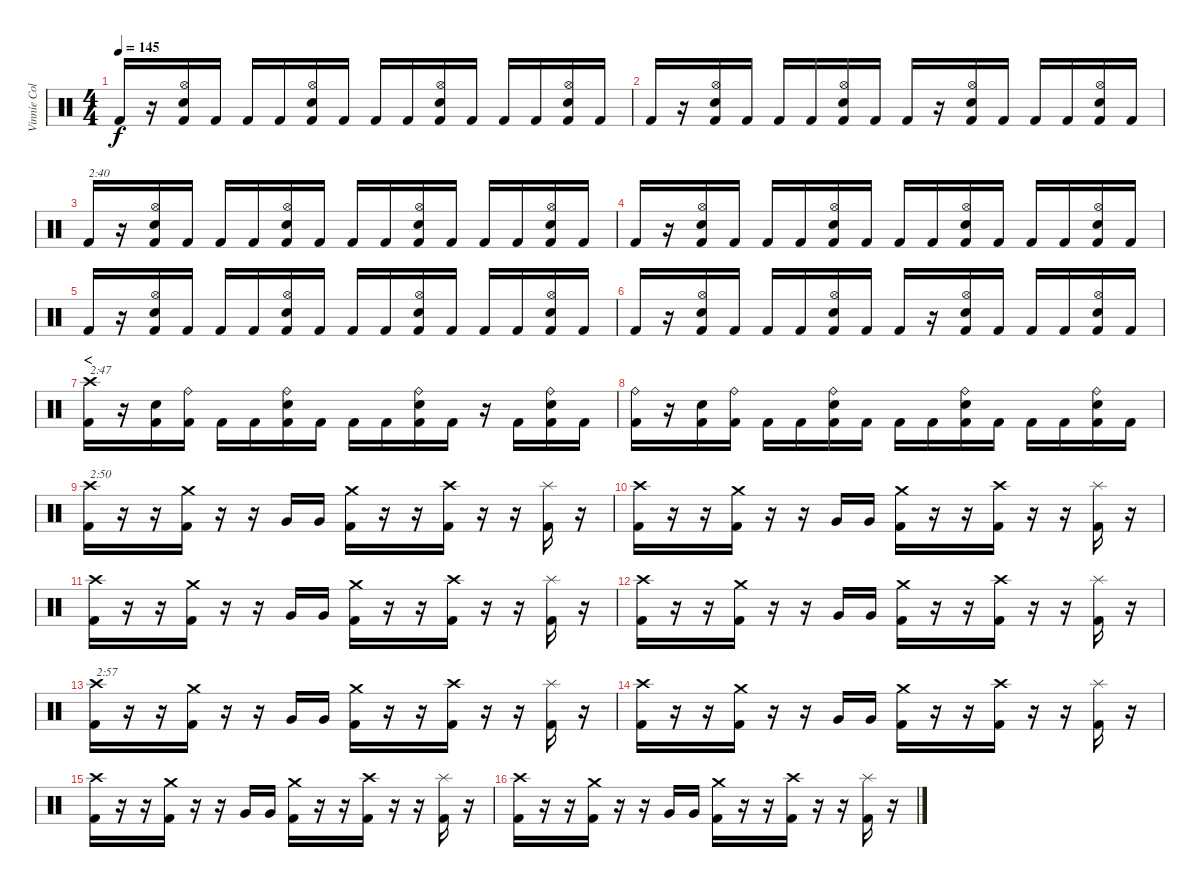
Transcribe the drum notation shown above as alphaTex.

\track ("Vinnie Colaiuta" "Vinnie Col") {instrument percussion}
\staff {score}
\articulation defaults
\ts (4 4)
\tempo 145
\clef neutral
\ks c "Kick (hit) 2".16{dy f}
r.16 ("Hi-Hat (open)" "Electric Snare (hit)" "Kick (hit) 2").16 "Kick (hit) 2".16 "Kick (hit) 2".16 "Kick (hit) 2".16 ("Hi-Hat (open)" "Electric Snare (hit)" "Kick (hit) 2").16 "Kick (hit) 2".16 "Kick (hit) 2".16 "Kick (hit) 2".16 ("Hi-Hat (open)" "Electric Snare (hit)" "Kick (hit) 2").16 "Kick (hit) 2".16 "Kick (hit) 2".16 "Kick (hit) 2".16 ("Hi-Hat (open)" "Electric Snare (hit)" "Kick (hit) 2").16 "Kick (hit) 2".16 |
"Kick (hit) 2".16 r.16 ("Hi-Hat (open)" "Electric Snare (hit)" "Kick (hit) 2").16 "Kick (hit) 2".16 "Kick (hit) 2".16 "Kick (hit) 2".16 ("Hi-Hat (open)" "Electric Snare (hit)" "Kick (hit) 2").16 "Kick (hit) 2".16 "Kick (hit) 2".16 r.16 ("Hi-Hat (open)" "Electric Snare (hit)" "Kick (hit) 2").16 "Kick (hit) 2".16 "Kick (hit) 2".16 "Kick (hit) 2".16 ("Hi-Hat (open)" "Electric Snare (hit)" "Kick (hit) 2").16 "Kick (hit) 2".16 |
"Kick (hit) 2".16{txt "2:40"} r.16 ("Hi-Hat (open)" "Electric Snare (hit)" "Kick (hit) 2").16 "Kick (hit) 2".16 "Kick (hit) 2".16 "Kick (hit) 2".16 ("Hi-Hat (open)" "Electric Snare (hit)" "Kick (hit) 2").16 "Kick (hit) 2".16 "Kick (hit) 2".16 "Kick (hit) 2".16 ("Hi-Hat (open)" "Electric Snare (hit)" "Kick (hit) 2").16 "Kick (hit) 2".16 "Kick (hit) 2".16 "Kick (hit) 2".16 ("Hi-Hat (open)" "Electric Snare (hit)" "Kick (hit) 2").16 "Kick (hit) 2".16 |
"Kick (hit) 2".16 r.16 ("Hi-Hat (open)" "Electric Snare (hit)" "Kick (hit) 2").16 "Kick (hit) 2".16 "Kick (hit) 2".16 "Kick (hit) 2".16 ("Hi-Hat (open)" "Electric Snare (hit)" "Kick (hit) 2").16 "Kick (hit) 2".16 "Kick (hit) 2".16 "Kick (hit) 2".16 ("Hi-Hat (open)" "Electric Snare (hit)" "Kick (hit) 2").16 "Kick (hit) 2".16 "Kick (hit) 2".16 "Kick (hit) 2".16 ("Hi-Hat (open)" "Electric Snare (hit)" "Kick (hit) 2").16 "Kick (hit) 2".16 |
"Kick (hit) 2".16 r.16 ("Hi-Hat (open)" "Electric Snare (hit)" "Kick (hit) 2").16 "Kick (hit) 2".16 "Kick (hit) 2".16 "Kick (hit) 2".16 ("Hi-Hat (open)" "Electric Snare (hit)" "Kick (hit) 2").16 "Kick (hit) 2".16 "Kick (hit) 2".16 "Kick (hit) 2".16 ("Hi-Hat (open)" "Electric Snare (hit)" "Kick (hit) 2").16 "Kick (hit) 2".16 "Kick (hit) 2".16 "Kick (hit) 2".16 ("Hi-Hat (open)" "Electric Snare (hit)" "Kick (hit) 2").16 "Kick (hit) 2".16 |
"Kick (hit) 2".16 r.16 ("Hi-Hat (open)" "Electric Snare (hit)" "Kick (hit) 2").16 "Kick (hit) 2".16 "Kick (hit) 2".16 "Kick (hit) 2".16 ("Hi-Hat (open)" "Electric Snare (hit)" "Kick (hit) 2").16 "Kick (hit) 2".16 "Kick (hit) 2".16 r.16 ("Hi-Hat (open)" "Electric Snare (hit)" "Kick (hit) 2").16 "Kick (hit) 2".16 "Kick (hit) 2".16 "Kick (hit) 2".16 ("Hi-Hat (open)" "Electric Snare (hit)" "Kick (hit) 2").16 "Kick (hit) 2".16 |
\section ("" "<")
("Crash high (hit)" "Kick (hit) 2").16{txt "2:47"} r.16 ("Electric Snare (hit)" "Kick (hit) 2").16 ("Ride (bell)" "Kick (hit) 2").16 "Kick (hit) 2".16 "Kick (hit) 2".16 ("Ride (bell)" "Electric Snare (hit)" "Kick (hit) 2").16 "Kick (hit) 2".16 "Kick (hit) 2".16 "Kick (hit) 2".16 ("Ride (bell)" "Electric Snare (hit)" "Kick (hit) 2").16 "Kick (hit) 2".16 r.16 "Kick (hit) 2".16 ("Ride (bell)" "Electric Snare (hit)" "Kick (hit) 2").16 "Kick (hit) 2".16 |
("Ride (bell)" "Kick (hit) 2").16 r.16 ("Electric Snare (hit)" "Kick (hit) 2").16 ("Ride (bell)" "Kick (hit) 2").16 "Kick (hit) 2".16 "Kick (hit) 2".16 ("Ride (bell)" "Electric Snare (hit)" "Kick (hit) 2").16 "Kick (hit) 2".16 "Kick (hit) 2".16 "Kick (hit) 2".16 ("Ride (bell)" "Electric Snare (hit)" "Kick (hit) 2").16 "Kick (hit) 2".16 "Kick (hit) 2".16 "Kick (hit) 2".16 ("Ride (bell)" "Electric Snare (hit)" "Kick (hit) 2").16 "Kick (hit) 2".16 |
("Crash high (hit)" "Kick (hit) 2").16{txt "2:50"} r.16 r.16 ("Crash medium (hit)" "Kick (hit) 2").16 r.16 r.16 "Very Low Tom (hit)".16 "Very Low Tom (hit)".16 ("Crash medium (hit)" "Kick (hit) 2").16 r.16 r.16 ("Crash high (hit)" "Kick (hit) 2").16 r.16 r.16 ("Splash (hit)" "Kick (hit) 2").16 r.16 |
("Crash high (hit)" "Kick (hit) 2").16 r.16 r.16 ("Crash medium (hit)" "Kick (hit) 2").16 r.16 r.16 "Very Low Tom (hit)".16 "Very Low Tom (hit)".16 ("Crash medium (hit)" "Kick (hit) 2").16 r.16 r.16 ("Crash high (hit)" "Kick (hit) 2").16 r.16 r.16 ("Splash (hit)" "Kick (hit) 2").16 r.16 |
("Crash high (hit)" "Kick (hit) 2").16 r.16 r.16 ("Crash medium (hit)" "Kick (hit) 2").16 r.16 r.16 "Very Low Tom (hit)".16 "Very Low Tom (hit)".16 ("Crash medium (hit)" "Kick (hit) 2").16 r.16 r.16 ("Crash high (hit)" "Kick (hit) 2").16 r.16 r.16 ("Splash (hit)" "Kick (hit) 2").16 r.16 |
("Crash high (hit)" "Kick (hit) 2").16 r.16 r.16 ("Crash medium (hit)" "Kick (hit) 2").16 r.16 r.16 "Very Low Tom (hit)".16 "Very Low Tom (hit)".16 ("Crash medium (hit)" "Kick (hit) 2").16 r.16 r.16 ("Crash high (hit)" "Kick (hit) 2").16 r.16 r.16 ("Splash (hit)" "Kick (hit) 2").16 r.16 |
("Crash high (hit)" "Kick (hit) 2").16{txt "2:57"} r.16 r.16 ("Crash medium (hit)" "Kick (hit) 2").16 r.16 r.16 "Very Low Tom (hit)".16 "Very Low Tom (hit)".16 ("Crash medium (hit)" "Kick (hit) 2").16 r.16 r.16 ("Crash high (hit)" "Kick (hit) 2").16 r.16 r.16 ("Splash (hit)" "Kick (hit) 2").16 r.16 |
("Crash high (hit)" "Kick (hit) 2").16 r.16 r.16 ("Crash medium (hit)" "Kick (hit) 2").16 r.16 r.16 "Very Low Tom (hit)".16 "Very Low Tom (hit)".16 ("Crash medium (hit)" "Kick (hit) 2").16 r.16 r.16 ("Crash high (hit)" "Kick (hit) 2").16 r.16 r.16 ("Splash (hit)" "Kick (hit) 2").16 r.16 |
("Crash high (hit)" "Kick (hit) 2").16 r.16 r.16 ("Crash medium (hit)" "Kick (hit) 2").16 r.16 r.16 "Very Low Tom (hit)".16 "Very Low Tom (hit)".16 ("Crash medium (hit)" "Kick (hit) 2").16 r.16 r.16 ("Crash high (hit)" "Kick (hit) 2").16 r.16 r.16 ("Splash (hit)" "Kick (hit) 2").16 r.16 |
("Crash high (hit)" "Kick (hit) 2").16 r.16 r.16 ("Crash medium (hit)" "Kick (hit) 2").16 r.16 r.16 "Very Low Tom (hit)".16 "Very Low Tom (hit)".16 ("Crash medium (hit)" "Kick (hit) 2").16 r.16 r.16 ("Crash high (hit)" "Kick (hit) 2").16 r.16 r.16 ("Splash (hit)" "Kick (hit) 2").16 r.16
